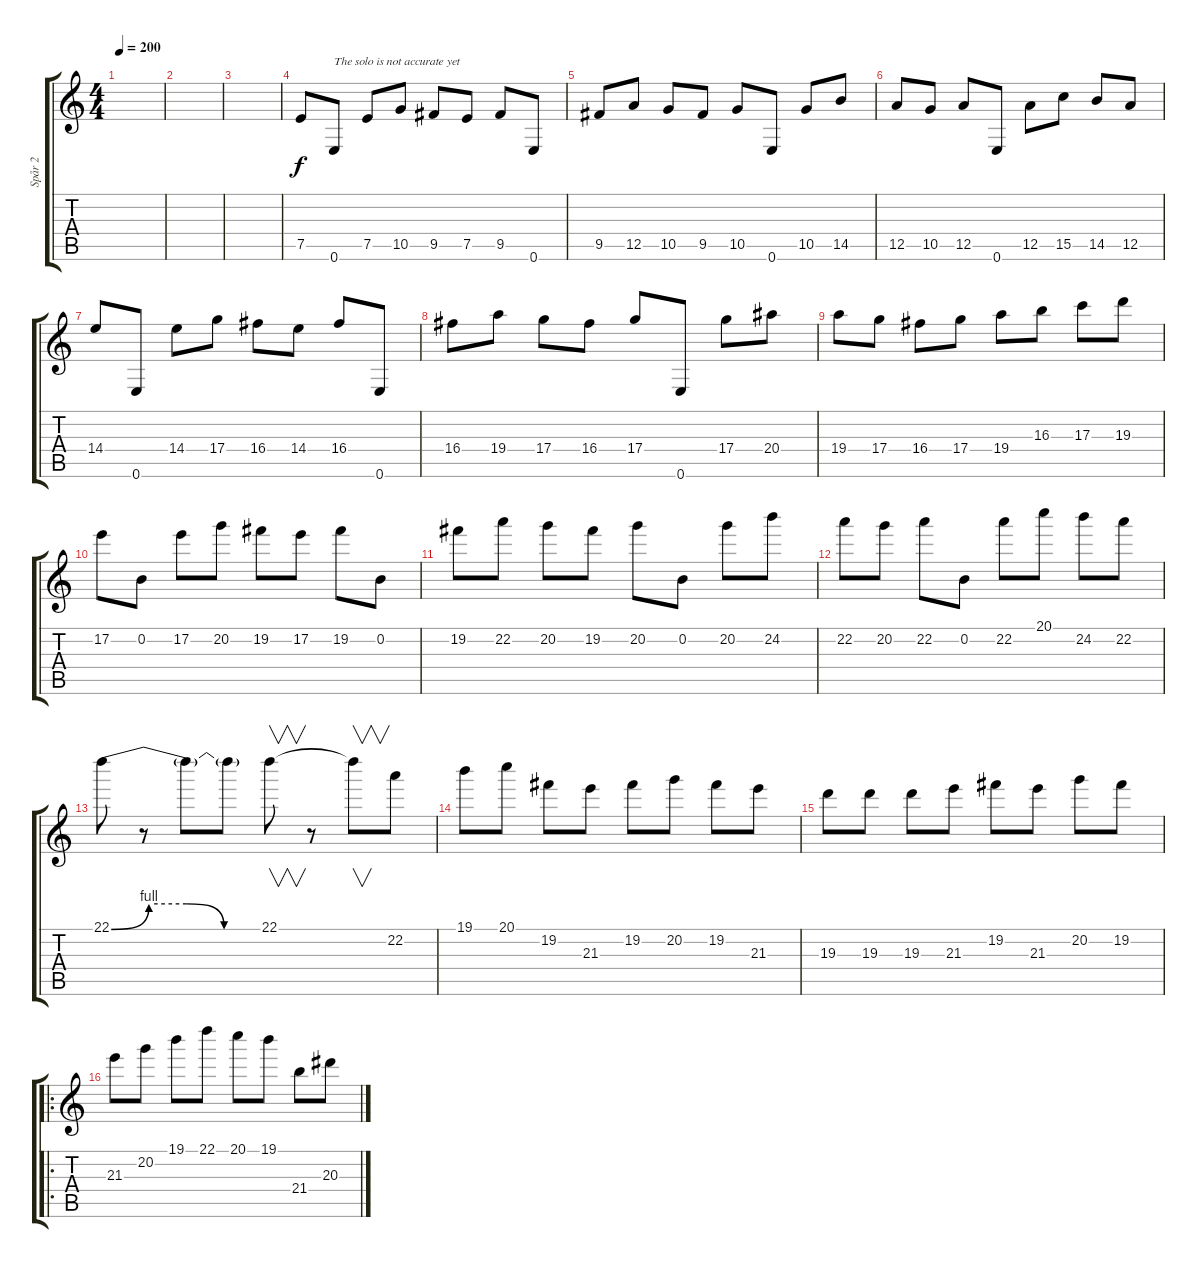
\track ("Spår 2" "Spår 2") {instrument overdrivenguitar}
\staff {score tabs}
\tuning (E4 B3 G3 D3 A2 E2) {hide}
\ts (4 4)
\tempo 200
\clef g2
\ks c
|
|
|
7.5.8 0.6.8{txt "The solo is not accurate yet"} 7.5.8 10.5.8 9.5.8 7.5.8 9.5.8 0.6.8 |
9.5.8 12.5.8 10.5.8 9.5.8 10.5.8 0.6.8 10.5.8 14.5.8 |
12.5.8 10.5.8 12.5.8 0.6.8 12.5.8 15.5.8 14.5.8 12.5.8 |
14.4.8 0.6.8 14.4.8 17.4.8 16.4.8 14.4.8 16.4.8 0.6.8 |
16.4.8 19.4.8 17.4.8 16.4.8 17.4.8 0.6.8 17.4.8 20.4.8 |
19.4.8 17.4.8 16.4.8 17.4.8 19.4.8 16.3.8 17.3.8 19.3.8 |
17.2.8 0.2.8 17.2.8 20.2.8 19.2.8 17.2.8 19.2.8 0.2.8 |
19.2.8 22.2.8 20.2.8 19.2.8 20.2.8 0.2.8 20.2.8 24.2.8 |
22.2.8 20.2.8 22.2.8 0.2.8 22.2.8 20.1.8 24.2.8 22.2.8 |
22.1{be (custom 0 0 15 4 30 4 45 0 60 0)}.8 r.8 22.1{t}.8 22.1{t}.8 22.1.8{v} r.8 22.1{t}.8{v} 22.2.8 |
19.1.8 20.1.8 19.2.8 21.3.8 19.2.8 20.2.8 19.2.8 21.3.8 |
19.3.8 19.3.8 19.3.8 21.3.8 19.2.8 21.3.8 20.2.8 19.2.8 |
\ro
21.3.8 20.2.8 19.1.8 22.1.8 20.1.8 19.1.8 21.4.8 20.3.8
